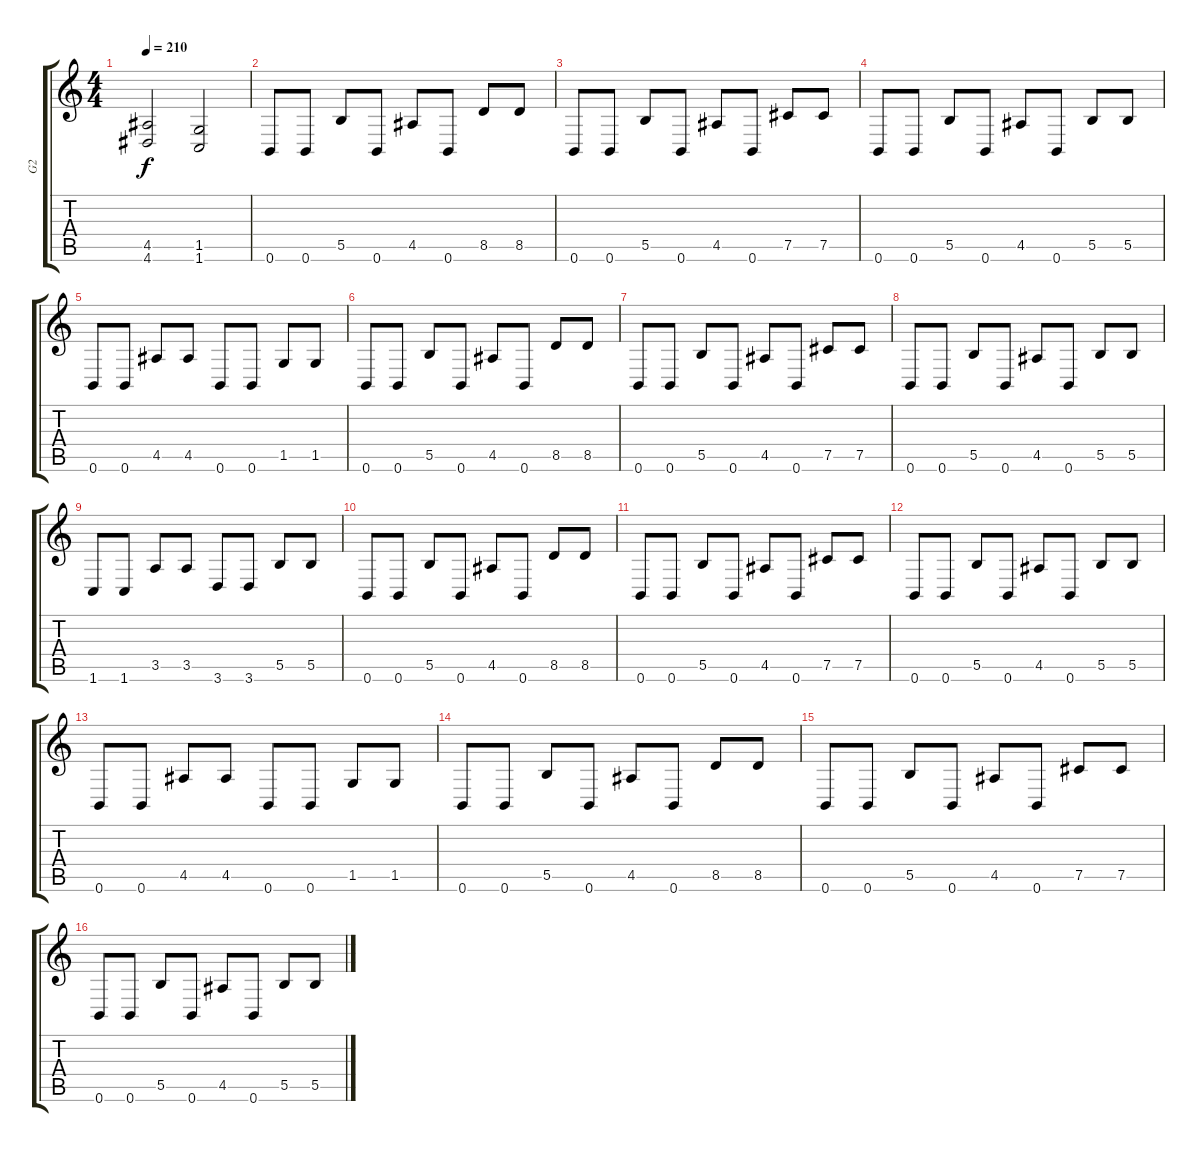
\track ("G2" "G2") {instrument distortionguitar}
\staff {score tabs}
\tuning (Db4 Ab3 E3 B2 Gb2 B1) {hide}
\ts (4 4)
\tempo 210
\clef g2
\ks c
(4.5 4.6).2{dy f} (1.5 1.6).2 |
0.6.8 0.6.8 5.5.8 0.6.8 4.5.8 0.6.8 8.5.8 8.5.8 |
0.6.8 0.6.8 5.5.8 0.6.8 4.5.8 0.6.8 7.5.8 7.5.8 |
0.6.8 0.6.8 5.5.8 0.6.8 4.5.8 0.6.8 5.5.8 5.5.8 |
0.6.8 0.6.8 4.5.8 4.5.8 0.6.8 0.6.8 1.5.8 1.5.8 |
0.6.8 0.6.8 5.5.8 0.6.8 4.5.8 0.6.8 8.5.8 8.5.8 |
0.6.8 0.6.8 5.5.8 0.6.8 4.5.8 0.6.8 7.5.8 7.5.8 |
0.6.8 0.6.8 5.5.8 0.6.8 4.5.8 0.6.8 5.5.8 5.5.8 |
1.6.8 1.6.8 3.5.8 3.5.8 3.6.8 3.6.8 5.5.8 5.5.8 |
0.6.8 0.6.8 5.5.8 0.6.8 4.5.8 0.6.8 8.5.8 8.5.8 |
0.6.8 0.6.8 5.5.8 0.6.8 4.5.8 0.6.8 7.5.8 7.5.8 |
0.6.8 0.6.8 5.5.8 0.6.8 4.5.8 0.6.8 5.5.8 5.5.8 |
0.6.8 0.6.8 4.5.8 4.5.8 0.6.8 0.6.8 1.5.8 1.5.8 |
0.6.8 0.6.8 5.5.8 0.6.8 4.5.8 0.6.8 8.5.8 8.5.8 |
0.6.8 0.6.8 5.5.8 0.6.8 4.5.8 0.6.8 7.5.8 7.5.8 |
0.6.8 0.6.8 5.5.8 0.6.8 4.5.8 0.6.8 5.5.8 5.5.8
